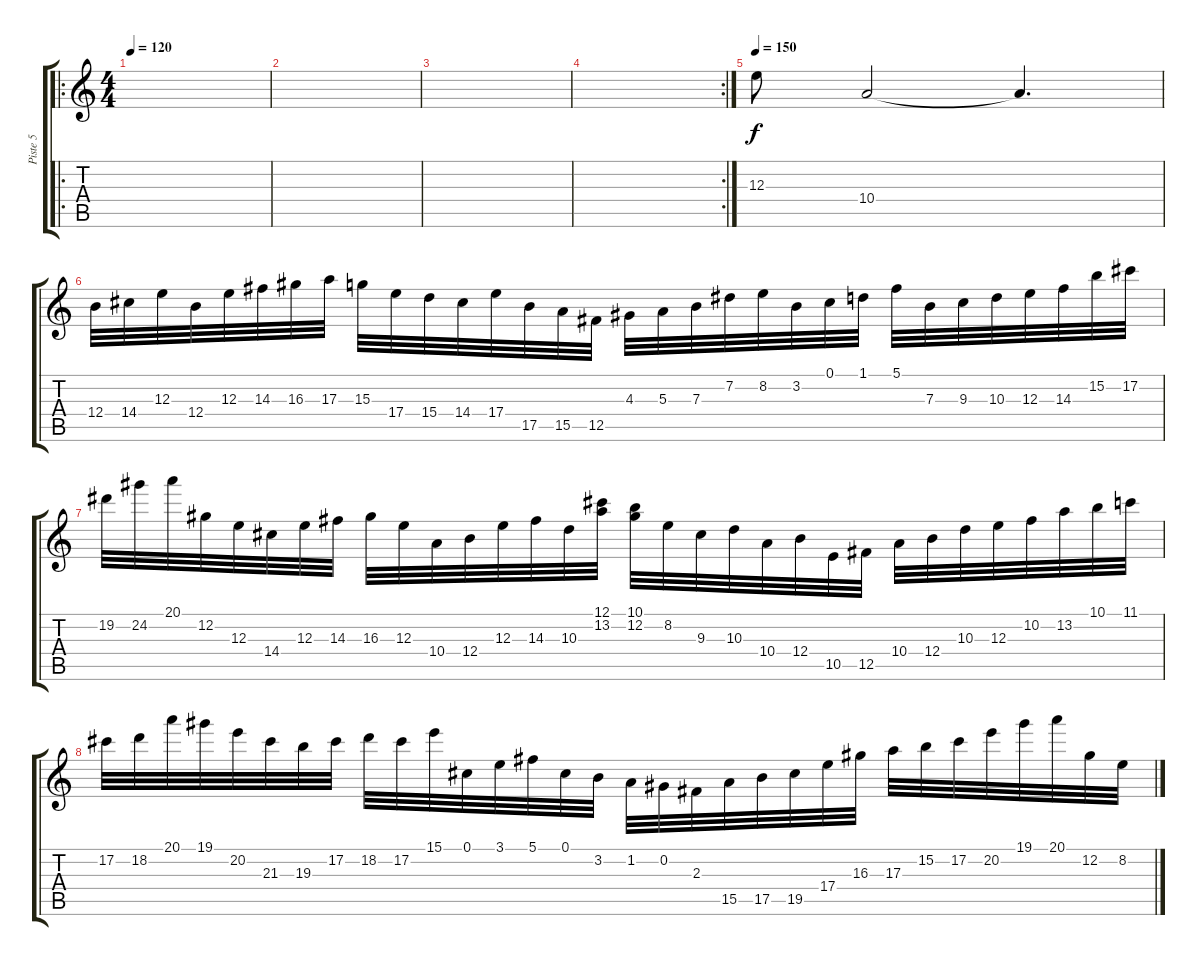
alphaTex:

\track ("Piste 5" "Piste 5") {instrument distortionguitar}
\staff {score tabs}
\tuning (Db4 Ab3 E3 B2 Gb2 B1) {hide}
\ro
\ts (4 4)
\tempo 120
\clef g2
\ks c
|
|
|
\rc 2
|
\tempo 150
12.3.8 10.4.2 10.4{t}.4{d} |
12.4.32 14.4.32 12.3.32 12.4.32 12.3.32 14.3.32 16.3.32 17.3.32 15.3.32 17.4.32 15.4.32 14.4.32 17.4.32 17.5.32 15.5.32 12.5.32 4.3.32 5.3.32 7.3.32 7.2.32 8.2.32 3.2.32 0.1.32 1.1.32 5.1.32 7.3.32 9.3.32 10.3.32 12.3.32 14.3.32 15.2.32 17.2.32 |
19.2.32 24.2.32 20.1.32 12.2.32 12.3.32 14.4.32 12.3.32 14.3.32 16.3.32 12.3.32 10.4.32 12.4.32 12.3.32 14.3.32 10.3.32 (12.1 13.2).32 (10.1 12.2).32 8.2.32 9.3.32 10.3.32 10.4.32 12.4.32 10.5.32 12.5.32 10.4.32 12.4.32 10.3.32 12.3.32 10.2.32 13.2.32 10.1.32 11.1.32 |
17.2.32 18.2.32 20.1.32 19.1.32 20.2.32 21.3.32 19.3.32 17.2.32 18.2.32 17.2.32 15.1.32 0.1.32 3.1.32 5.1.32 0.1.32 3.2.32 1.2.32 0.2.32 2.3.32 15.5.32 17.5.32 19.5.32 17.4.32 16.3.32 17.3.32 15.2.32 17.2.32 20.2.32 19.1.32 20.1.32 12.2.32 8.2.32
